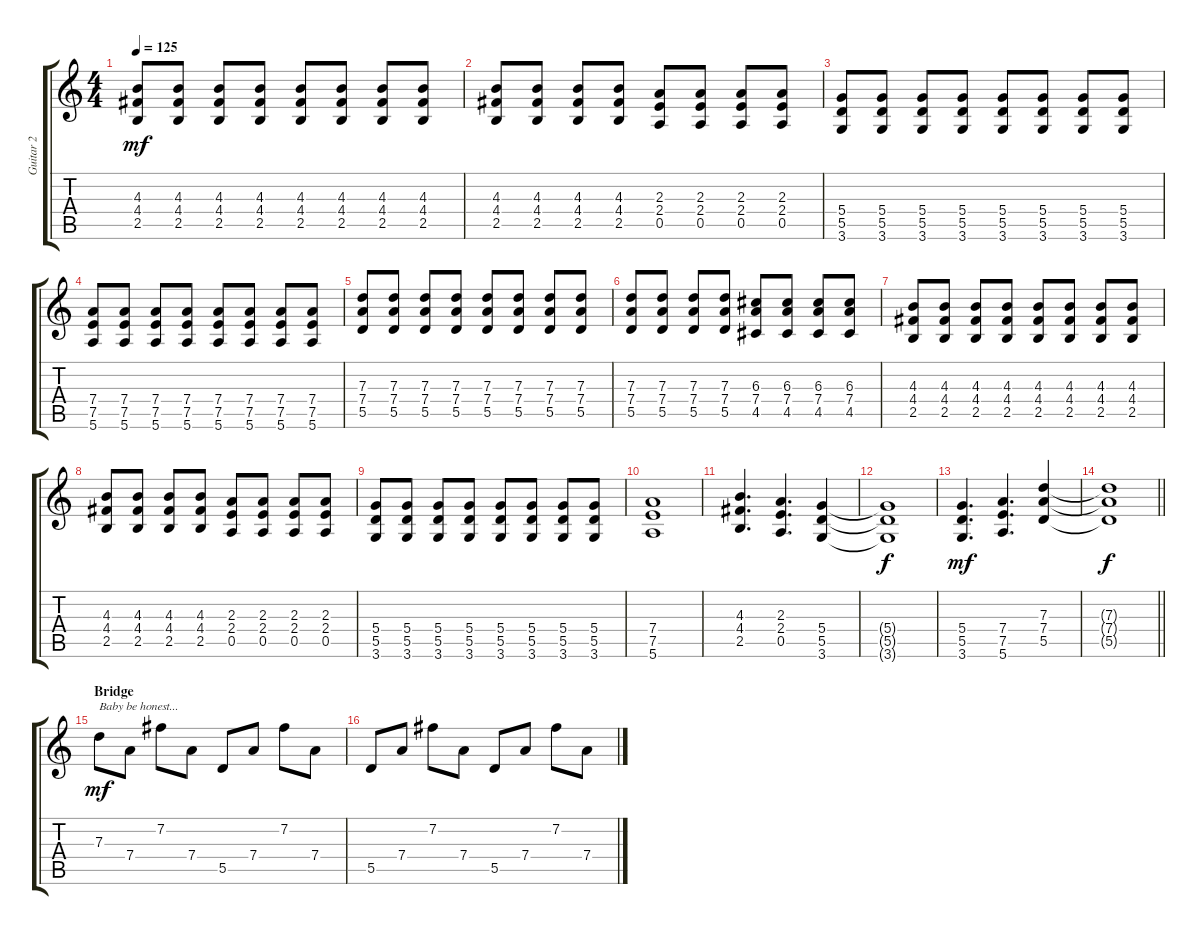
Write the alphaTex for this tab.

\track ("Guitar 2" "Guitar 2") {instrument distortionguitar}
\staff {score tabs}
\tuning (E4 B3 G3 D3 A2 E2) {hide}
\ts (4 4)
\tempo 125
\clef g2
\ks c
(4.3 4.4 2.5).8{dy mf} (4.3 4.4 2.5).8 (4.3 4.4 2.5).8 (4.3 4.4 2.5).8 (4.3 4.4 2.5).8 (4.3 4.4 2.5).8 (4.3 4.4 2.5).8 (4.3 4.4 2.5).8 |
(4.3 4.4 2.5).8 (4.3 4.4 2.5).8 (4.3 4.4 2.5).8 (4.3 4.4 2.5).8 (2.3 2.4 0.5).8 (2.3 2.4 0.5).8 (2.3 2.4 0.5).8 (2.3 2.4 0.5).8 |
(5.4 5.5 3.6).8 (5.4 5.5 3.6).8 (5.4 5.5 3.6).8 (5.4 5.5 3.6).8 (5.4 5.5 3.6).8 (5.4 5.5 3.6).8 (5.4 5.5 3.6).8 (5.4 5.5 3.6).8 |
(7.4 7.5 5.6).8 (7.4 7.5 5.6).8 (7.4 7.5 5.6).8 (7.4 7.5 5.6).8 (7.4 7.5 5.6).8 (7.4 7.5 5.6).8 (7.4 7.5 5.6).8 (7.4 7.5 5.6).8 |
(7.3 7.4 5.5).8 (7.3 7.4 5.5).8 (7.3 7.4 5.5).8 (7.3 7.4 5.5).8 (7.3 7.4 5.5).8 (7.3 7.4 5.5).8 (7.3 7.4 5.5).8 (7.3 7.4 5.5).8 |
(7.3 7.4 5.5).8 (7.3 7.4 5.5).8 (7.3 7.4 5.5).8 (7.3 7.4 5.5).8 (6.3 7.4 4.5).8 (6.3 7.4 4.5).8 (6.3 7.4 4.5).8 (6.3 7.4 4.5).8 |
(4.3 4.4 2.5).8 (4.3 4.4 2.5).8 (4.3 4.4 2.5).8 (4.3 4.4 2.5).8 (4.3 4.4 2.5).8 (4.3 4.4 2.5).8 (4.3 4.4 2.5).8 (4.3 4.4 2.5).8 |
(4.3 4.4 2.5).8 (4.3 4.4 2.5).8 (4.3 4.4 2.5).8 (4.3 4.4 2.5).8 (2.3 2.4 0.5).8 (2.3 2.4 0.5).8 (2.3 2.4 0.5).8 (2.3 2.4 0.5).8 |
(5.4 5.5 3.6).8 (5.4 5.5 3.6).8 (5.4 5.5 3.6).8 (5.4 5.5 3.6).8 (5.4 5.5 3.6).8 (5.4 5.5 3.6).8 (5.4 5.5 3.6).8 (5.4 5.5 3.6).8 |
(7.4 7.5 5.6).1 |
(4.3 4.4 2.5).4{d} (2.3 2.4 0.5).4{d} (5.4 5.5 3.6).4 |
(5.4{t} 5.5{t} 3.6{t}).1{dy f} |
(5.4 5.5 3.6).4{d dy mf} (7.4 7.5 5.6).4{d} (7.3 7.4 5.5).4 |
\barLineRight lightlight
(7.3{t} 7.4{t} 5.5{t}).1{dy f} |
\section ("" "Bridge")
7.3.8{txt "Baby be honest..." dy mf} 7.4.8 7.2.8 7.4.8 5.5.8 7.4.8 7.2.8 7.4.8 |
5.5.8 7.4.8 7.2.8 7.4.8 5.5.8 7.4.8 7.2.8 7.4.8
